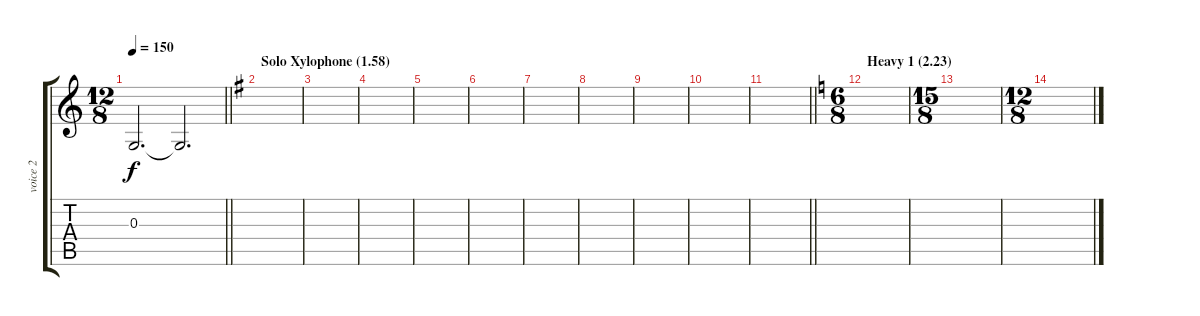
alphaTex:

\track ("voice 2" "voice 2") {instrument clarinet}
\staff {score tabs}
\tuning (E4 B3 G3 D3 A2 E2) {hide}
\ts (12 8)
\tempo 150
\clef g2
\barLineRight lightlight
\ks c
0.3.2{d dy f} 0.3{t}.2{d} |
\section ("" "Solo Xylophone (1.58)")
\ks g
|
|
|
|
|
|
|
|
|
\barLineRight lightlight
|
\ts (6 8)
\section ("" "Heavy 1 (2.23)")
\ks c
|
\ts (15 8)
|
\ts (12 8)
